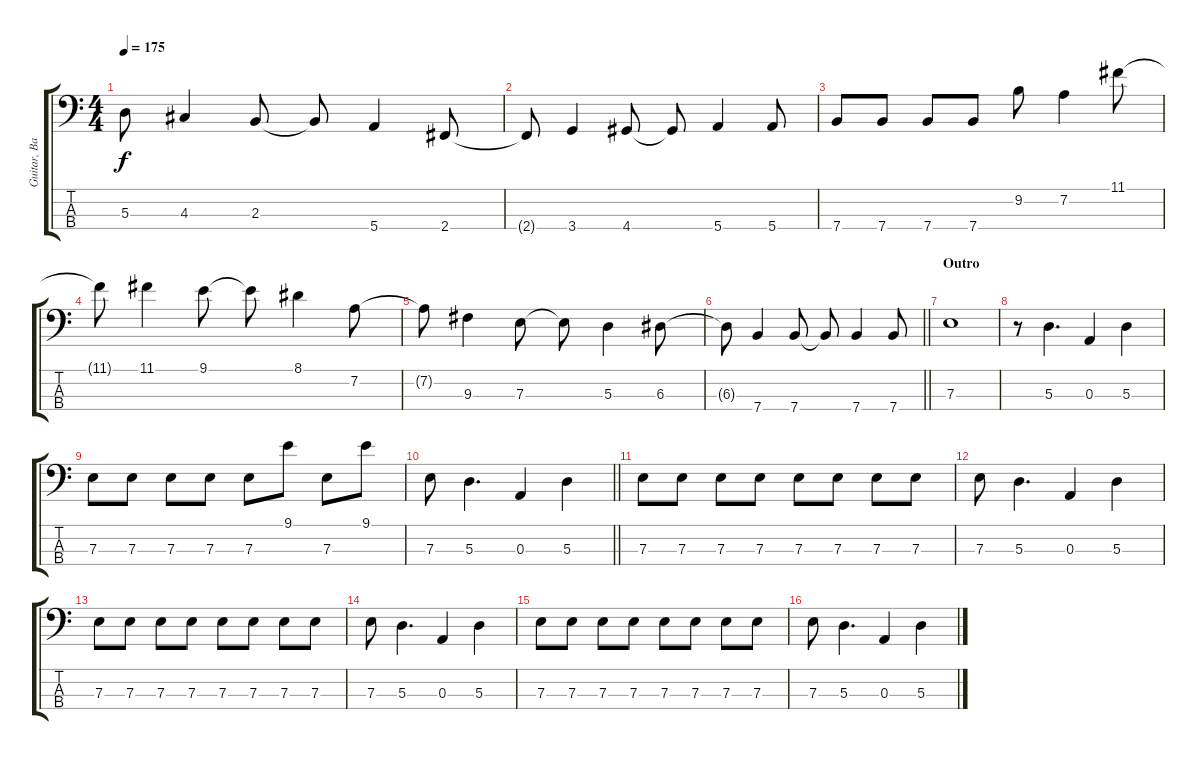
\track ("Guitar, Bass" "Guitar, Ba") {instrument electricbassfinger}
\staff {score tabs}
\tuning (G2 D2 A1 E1) {hide}
\ts (4 4)
\tempo 175
\clef f4
\ks c
5.3{t}.8{dy f} 4.3.4 2.3.8 2.3{t}.8 5.4.4 2.4.8 |
2.4{t}.8 3.4.4 4.4.8 4.4{t}.8 5.4.4 5.4.8 |
7.4.8 7.4.8 7.4.8 7.4.8 9.2.8 7.2.4 11.1.8 |
11.1{t}.8 11.1.4 9.1.8 9.1{t}.8 8.1.4 7.2.8 |
7.2{t}.8 9.3.4 7.3.8 7.3{t}.8 5.3.4 6.3.8 |
\barLineRight lightlight
6.3{t}.8 7.4.4 7.4.8 7.4{t}.8 7.4.4 7.4.8 |
\section ("" "Outro")
7.3.1 |
r.8 5.3.4{d} 0.3.4 5.3.4 |
7.3.8 7.3.8 7.3.8 7.3.8 7.3.8 9.1.8 7.3.8 9.1.8 |
\barLineRight lightlight
7.3.8 5.3.4{d} 0.3.4 5.3.4 |
7.3.8 7.3.8 7.3.8 7.3.8 7.3.8 7.3.8 7.3.8 7.3.8 |
7.3.8 5.3.4{d} 0.3.4 5.3.4 |
7.3.8 7.3.8 7.3.8 7.3.8 7.3.8 7.3.8 7.3.8 7.3.8 |
7.3.8 5.3.4{d} 0.3.4 5.3.4 |
7.3.8 7.3.8 7.3.8 7.3.8 7.3.8 7.3.8 7.3.8 7.3.8 |
7.3.8 5.3.4{d} 0.3.4 5.3.4
